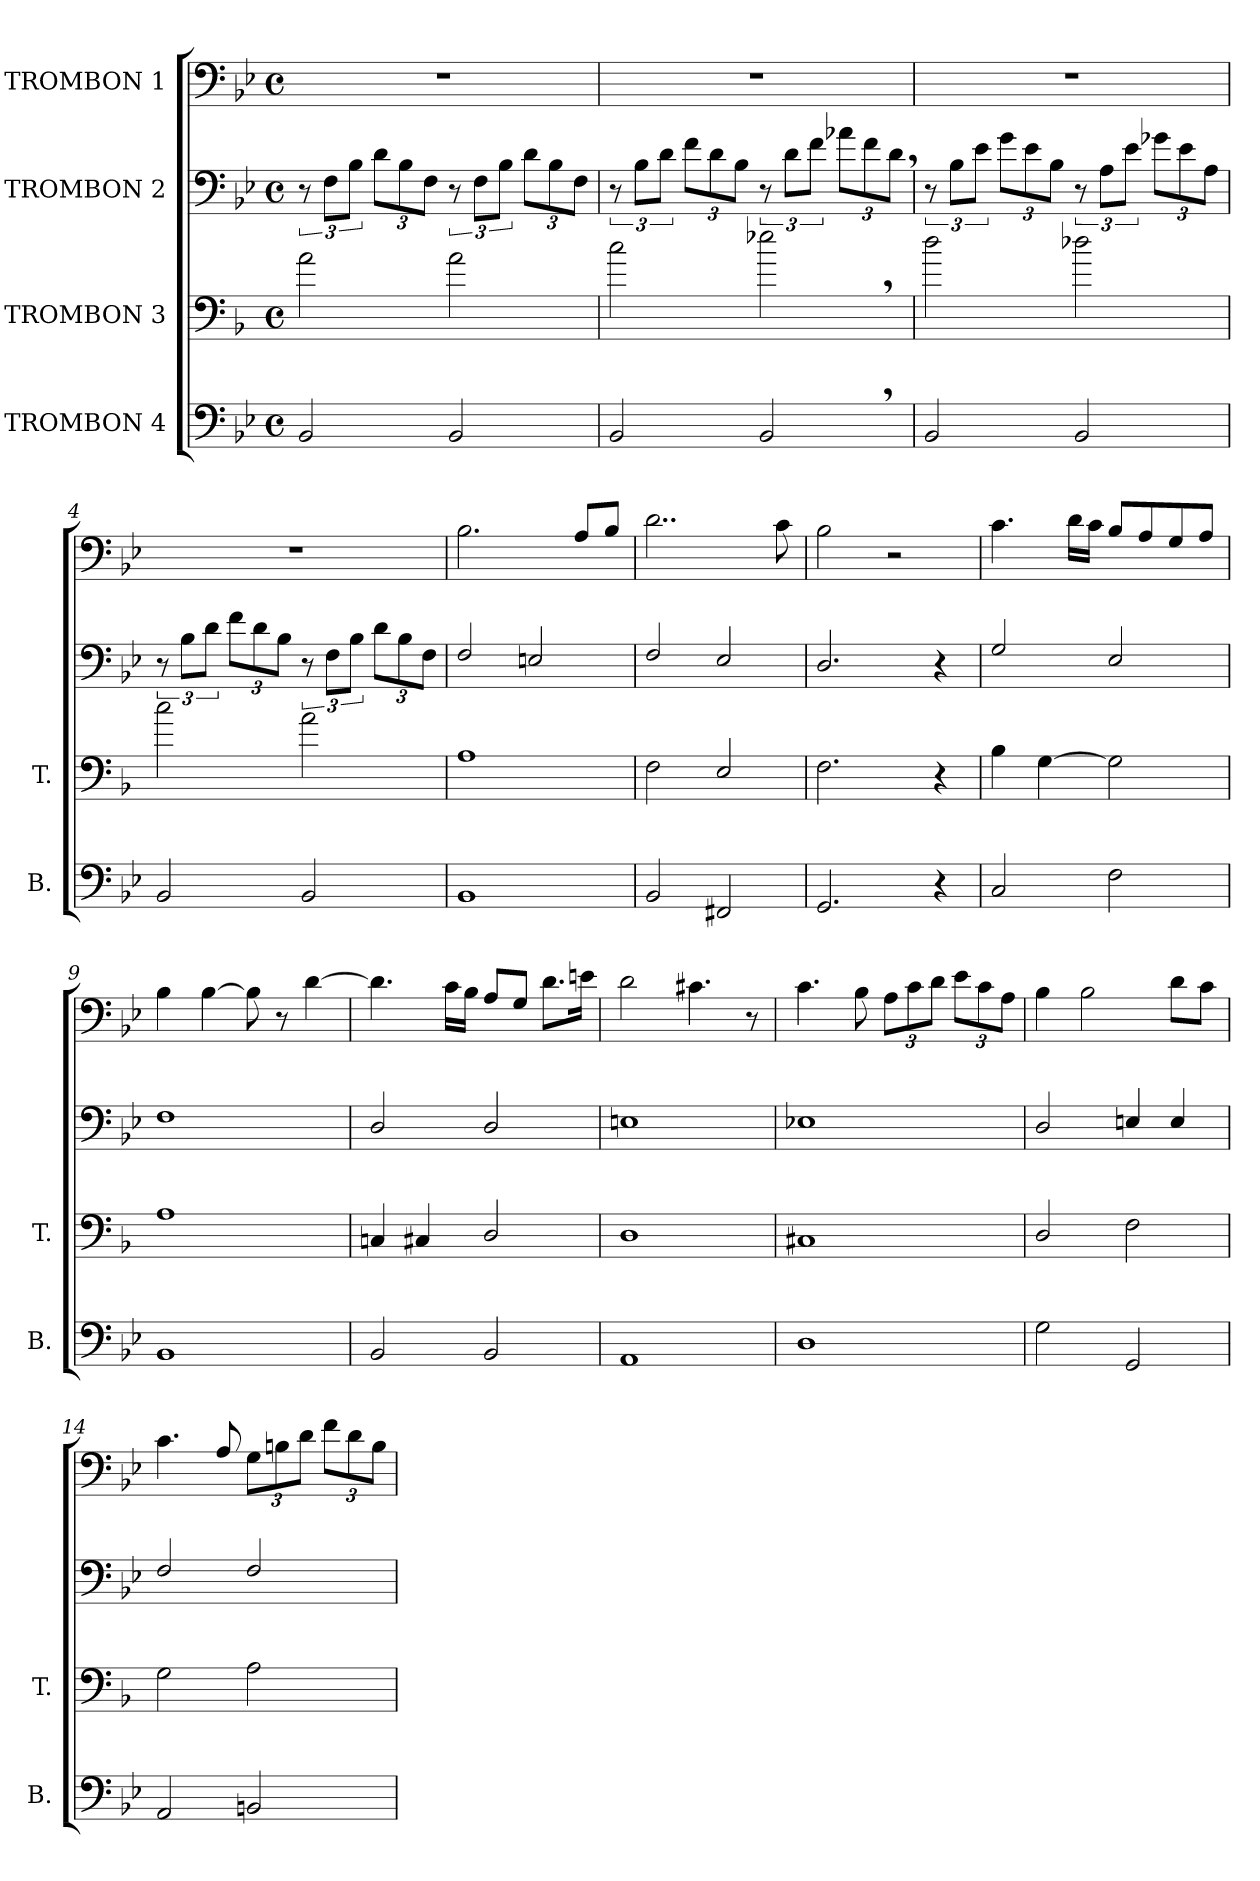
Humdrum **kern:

**kern	**kern	**kern	**kern
*part4	*part3	*part2	*part1
*staff4	*staff3	*staff2	*staff1
*I"TROMBON 4	*I"TROMBON 3	*I"TROMBON 2	*I"TROMBON 1
*I'B.	*I'T.	*	*
*clefF4	*clefF4	*clefF4	*clefF4
*	*ITrd4c7	*	*
*k[b-e-]	*k[b-e-]	*k[b-e-]	*k[b-e-]
*M4/4	*M4/4	*M4/4	*M4/4
*met(c)	*met(c)	*met(c)	*met(c)
*MM65	*MM65	*MM65	*MM65
=1	=1	=1	=1
2BB-/	2d\	12r	1r
.	.	12F\L	.
.	.	12B-\J	.
*	*	*Xbrackettup	*
.	.	12d\L	.
.	.	12B-\	.
.	.	12F\J	.
*	*	*brackettup	*
2BB-/	2d\	12r	.
.	.	12F\L	.
.	.	12B-\J	.
*	*	*Xbrackettup	*
.	.	12d\L	.
.	.	12B-\	.
.	.	12F\J	.
=2	=2	=2	=2
*	*	*brackettup	*
2BB-/	2f\	12r	1r
.	.	12B-\L	.
.	.	12d\J	.
*	*	*Xbrackettup	*
.	.	12f\L	.
.	.	12d\	.
.	.	12B-\J	.
*	*	*brackettup	*
2BB-,/	2a-X,\	12r	.
.	.	12d\L	.
.	.	12f\J	.
*	*	*Xbrackettup	*
.	.	12a-X\L	.
.	.	12f\	.
.	.	12d,\J	.
!!LO:LB:g=z
=3	=3	=3	=3
*	*	*brackettup	*
2BB-/	2g\	12r	1r
.	.	12B-\L	.
.	.	12e-\J	.
*	*	*Xbrackettup	*
.	.	12g\L	.
.	.	12e-\	.
.	.	12B-\J	.
*	*	*brackettup	*
2BB-/	2g-X\	12r	.
.	.	12A\L	.
.	.	12e-\J	.
*	*	*Xbrackettup	*
.	.	12g-X\L	.
.	.	12e-\	.
.	.	12A\J	.
=4	=4	=4	=4
*	*	*brackettup	*
2BB-/	2f\	12r	1r
.	.	12B-\L	.
.	.	12d\J	.
*	*	*Xbrackettup	*
.	.	12f\L	.
.	.	12d\	.
.	.	12B-\J	.
*	*	*brackettup	*
2BB-/	2d\	12r	.
.	.	12F\L	.
.	.	12B-\J	.
*	*	*Xbrackettup	*
.	.	12d\L	.
.	.	12B-\	.
.	.	12F\J	.
=5	=5	=5	=5
1BB-	1D	2F/	2.B-\
.	.	2En/	.
.	.	.	8A/L
.	.	.	8B-/J
=6	=6	=6	=6
2BB-/	2BB-\	2F/	2..d\
2FF#X/	2AA/	2E-/	.
.	.	.	8c\
=7	=7	=7	=7
2.GG/	2.BB-\	2.D/	2B-\
.	.	.	2r
4r	4r	4r	.
!!LO:LB:g=z
=8	=8	=8	=8
2C/	4E-\	2G/	4.c\
.	[4C\	.	.
.	.	.	16d\LL
.	.	.	16c\JJ
2F\	2C\]	2E-/	8B-/L
.	.	.	8A/
.	.	.	8G/
.	.	.	8A/J
=9	=9	=9	=9
1BB-	1D	1F	4B-\
.	.	.	[4B-\
.	.	.	8B-\]
.	.	.	8r
.	.	.	[4d\
!!LO:PB:g=z
=10	=10	=10	=10
2BB-/	4FFn/	2D/	4.d\]
.	4FF#X/	.	.
.	.	.	16c\LL
.	.	.	16B-\JJ
2BB-/	2GG/	2D/	8A/L
.	.	.	8G/J
.	.	.	8.d\L
.	.	.	16en\Jk
=11	=11	=11	=11
1AA	1GG	1En	2d\
.	.	.	4.c#X\
.	.	.	8r
=12	=12	=12	=12
1D	1FF#X	1E-X	4.c\
.	.	.	8B-\
*	*	*	*Xbrackettup
.	.	.	12A\L
.	.	.	12c\
.	.	.	12d\J
.	.	.	12e-\L
.	.	.	12c\
.	.	.	12A\J
=13	=13	=13	=13
2G\	2GG/	2D/	4B-\
.	.	.	2B-\
2GG/	2BB-\	4En/	.
.	.	4E/	8d\L
.	.	.	8c\J
!!LO:PB:g=z
=14	=14	=14	=14
2AA/	2C\	2F/	4.c\
.	.	.	8A/
2BBn/	2D\	2F/	12G\L
.	.	.	12Bn\
.	.	.	12d\J
.	.	.	12f\L
.	.	.	12d\
.	.	.	12B\J
=	=	=	=
*-	*-	*-	*-
